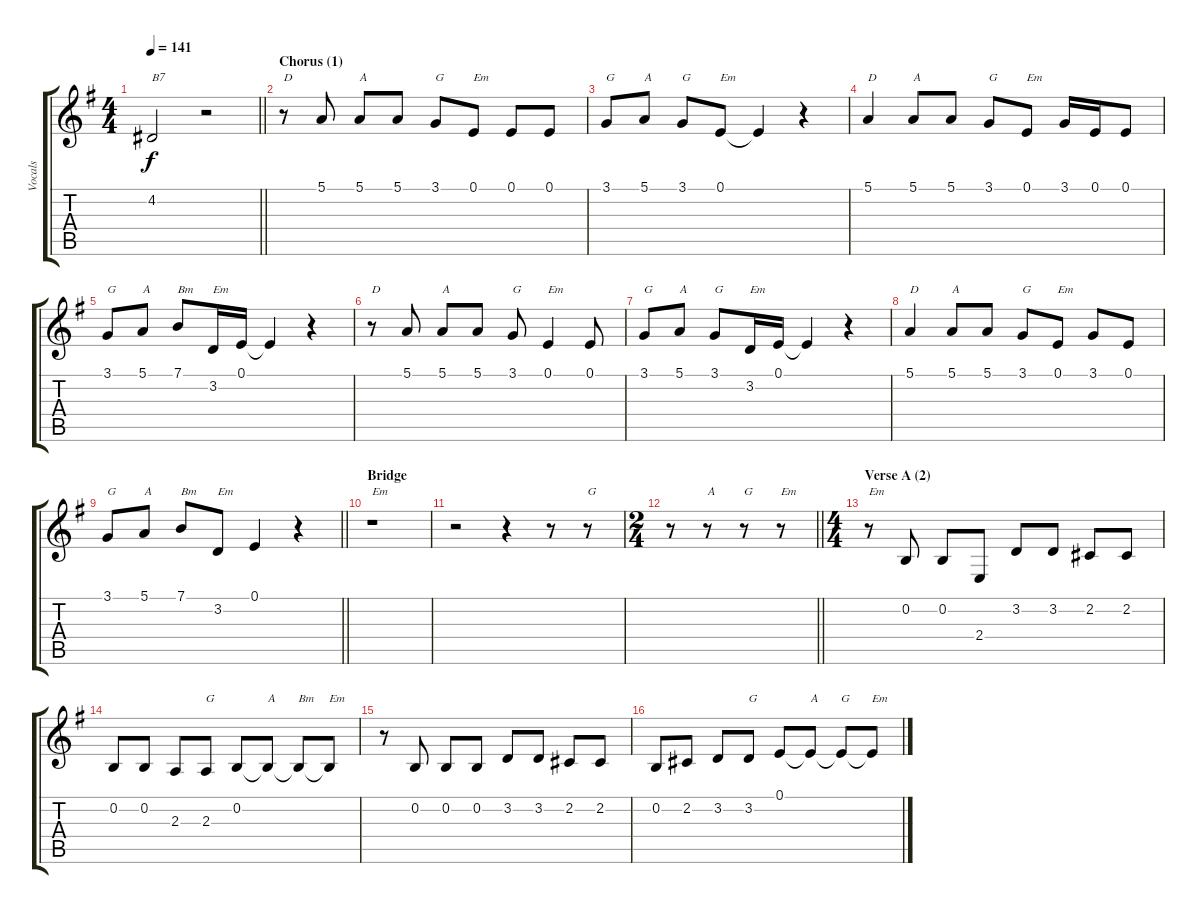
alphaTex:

\track ("Vocals" "Vocals") {instrument sopranosax}
\staff {score tabs}
\tuning (E4 B3 G3 D3 A2 E2) {hide}
\ts (4 4)
\tempo 141
\clef g2
\barLineRight lightlight
\ks g
4.2.2{txt "B7" dy f} r.2 |
\section ("" "Chorus (1)")
r.8{txt "D"} 5.1.8 5.1.8{txt "A"} 5.1.8 3.1.8{txt "G"} 0.1.8{txt "Em"} 0.1.8 0.1.8 |
3.1.8{txt "G"} 5.1.8{txt "A"} 3.1.8{txt "G"} 0.1.8{txt "Em"} 0.1{t}.4 r.4 |
5.1.4{txt "D"} 5.1.8{txt "A"} 5.1.8 3.1.8{txt "G"} 0.1.8{txt "Em"} 3.1.16 0.1.16 0.1.8 |
3.1.8{txt "G"} 5.1.8{txt "A"} 7.1.8{txt "Bm"} 3.2.16{txt "Em"} 0.1.16 0.1{t}.4 r.4 |
r.8{txt "D"} 5.1.8 5.1.8{txt "A"} 5.1.8 3.1.8{txt "G"} 0.1.4{txt "Em"} 0.1.8 |
3.1.8{txt "G"} 5.1.8{txt "A"} 3.1.8{txt "G"} 3.2.16{txt "Em"} 0.1.16 0.1{t}.4 r.4 |
5.1.4{txt "D"} 5.1.8{txt "A"} 5.1.8 3.1.8{txt "G"} 0.1.8{txt "Em"} 3.1.8 0.1.8 |
\barLineRight lightlight
3.1.8{txt "G"} 5.1.8{txt "A"} 7.1.8{txt "Bm"} 3.2.8{txt "Em"} 0.1.4 r.4 |
\section ("" "Bridge")
r.1{txt "Em"} |
r.2 r.4 r.8 r.8{txt "G"} |
\ts (2 4)
\barLineRight lightlight
r.8 r.8{txt "A"} r.8{txt "G"} r.8{txt "Em"} |
\ts (4 4)
\section ("" "Verse A (2)")
r.8{txt "Em"} 0.2.8 0.2.8 2.4.8 3.2.8 3.2.8 2.2.8 2.2.8 |
0.2.8 0.2.8 2.3.8 2.3.8{txt "G"} 0.2.8 0.2{t}.8{txt "A"} 0.2{t}.8{txt "Bm"} 0.2{t}.8{txt "Em"} |
r.8 0.2.8 0.2.8 0.2.8 3.2.8 3.2.8 2.2.8 2.2.8 |
0.2.8 2.2.8 3.2.8 3.2.8{txt "G"} 0.1.8 0.1{t}.8{txt "A"} 0.1{t}.8{txt "G"} 0.1{t}.8{txt "Em"}
